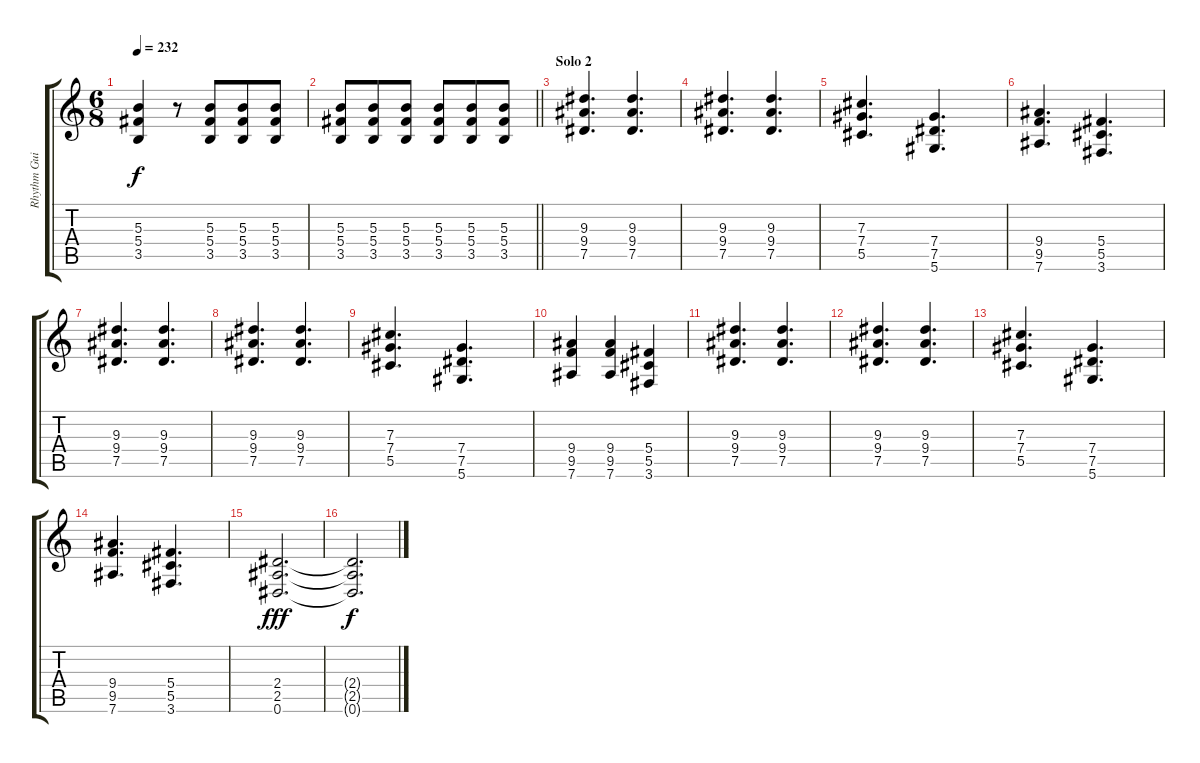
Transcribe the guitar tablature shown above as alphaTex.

\track ("Rhythm Guitar" "Rhythm Gui") {instrument overdrivenguitar}
\staff {score tabs}
\tuning (Eb4 Bb3 Gb3 Db3 Ab2 Eb2) {hide}
\ts (6 8)
\tempo 232
\clef g2
\ks c
(5.3 5.4 3.5).4{dy f} r.8 (5.3 5.4 3.5).8 (5.3 5.4 3.5).8 (5.3 5.4 3.5).8 |
\barLineRight lightlight
(5.3 5.4 3.5).8 (5.3 5.4 3.5).8 (5.3 5.4 3.5).8 (5.3 5.4 3.5).8 (5.3 5.4 3.5).8 (5.3 5.4 3.5).8 |
\section ("" "Solo 2")
(9.3 9.4 7.5).4{d} (9.3 9.4 7.5).4{d} |
(9.3 9.4 7.5).4{d} (9.3 9.4 7.5).4{d} |
(7.3 7.4 5.5).4{d} (7.4 7.5 5.6).4{d} |
(9.4 9.5 7.6).4{d} (5.4 5.5 3.6).4{d} |
(9.3 9.4 7.5).4{d} (9.3 9.4 7.5).4{d} |
(9.3 9.4 7.5).4{d} (9.3 9.4 7.5).4{d} |
(7.3 7.4 5.5).4{d} (7.4 7.5 5.6).4{d} |
(9.4 9.5 7.6).4 (9.4 9.5 7.6).4 (5.4 5.5 3.6).4 |
(9.3 9.4 7.5).4{d} (9.3 9.4 7.5).4{d} |
(9.3 9.4 7.5).4{d} (9.3 9.4 7.5).4{d} |
(7.3 7.4 5.5).4{d} (7.4 7.5 5.6).4{d} |
(9.4 9.5 7.6).4{d} (5.4 5.5 3.6).4{d} |
(2.4 2.5 0.6).2{d dy fff} |
(2.4{t} 2.5{t} 0.6{t}).2{d dy f}
